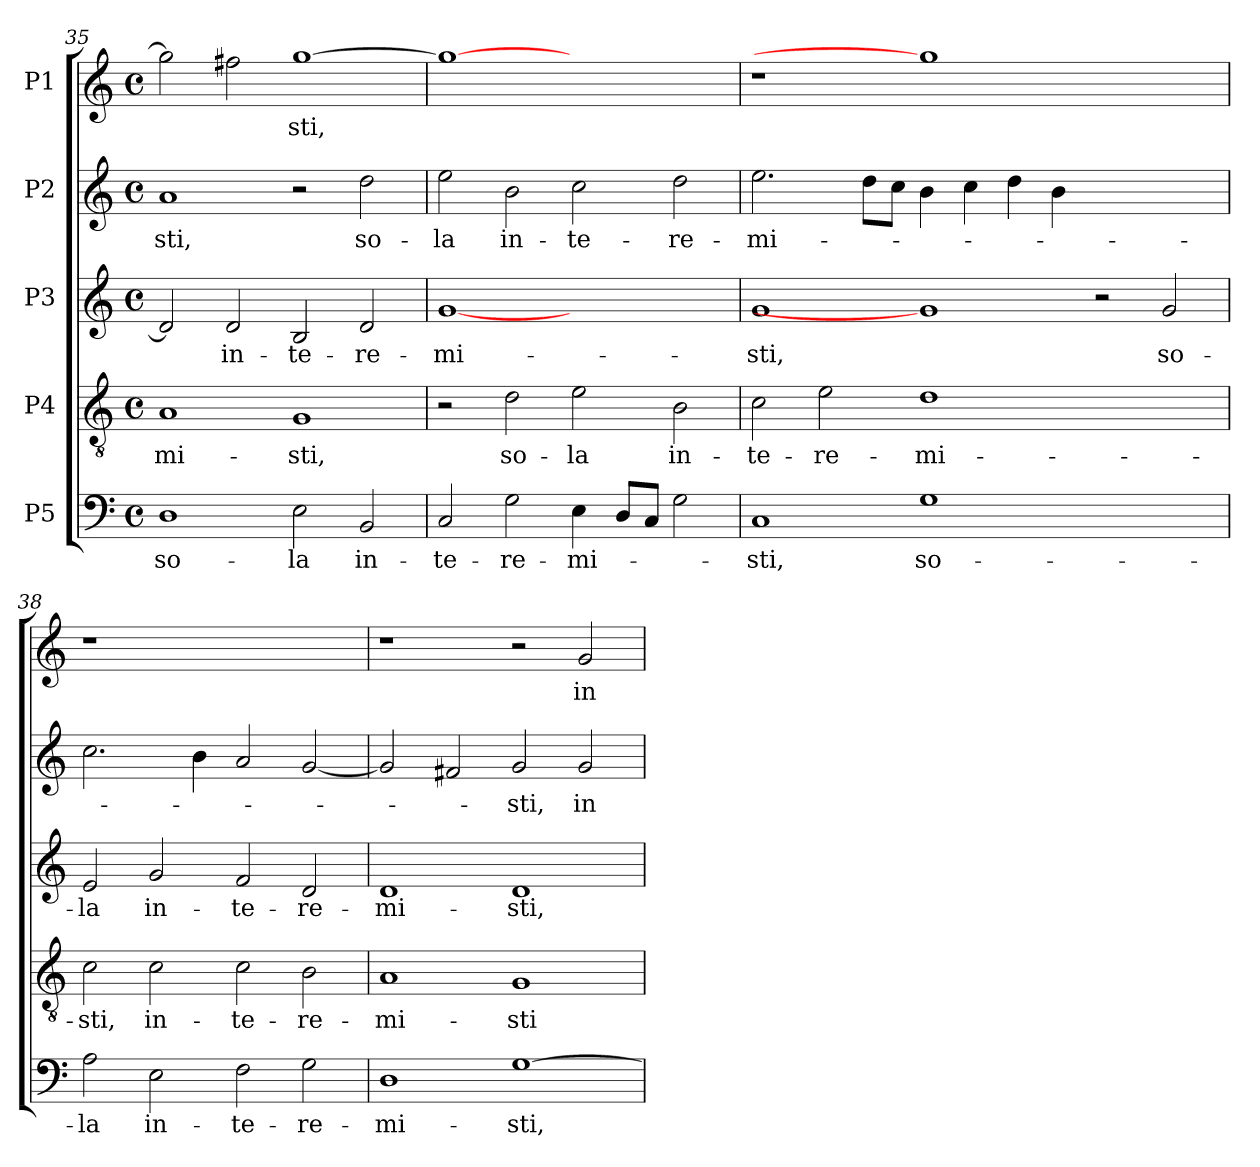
**kern	**text	**kern	**text	**kern	**text	**kern	**text	**kern	**text
*part5	*part5	*part4	*part4	*part3	*part3	*part2	*part2	*part1	*part1
*staff5	*staff5	*staff4	*staff4	*staff3	*staff3	*staff2	*staff2	*staff1	*staff1
*I"P5	*	*I"P4	*	*I"P3	*	*I"P2	*	*I"P1	*
*clefF4	*	*clefGv2	*	*clefG2	*	*clefG2	*	*clefG2	*
*	*	*ITrd7c12	*	*	*	*	*	*	*
*k[]	*	*k[]	*	*k[]	*	*k[]	*	*k[]	*
*C:	*	*C:	*	*C:	*	*C:	*	*C:	*
*M4/4	*	*M4/4	*	*M4/4	*	*M4/4	*	*M4/4	*
*met(c)	*	*met(c)	*	*met(c)	*	*met(c)	*	*met(c)	*
=35	=35	=35	=35	=35	=35	=35	=35	=35	=35
!	!LO:LY:b:color=#000000	!	!	!	!	!	!	!	!
!	!	!	!LO:LY:b:color=#000000	!	!	!	!	!	!
!	!	!	!	!	!	!	!LO:LY:b:color=#000000	!	!
1Di	so-	1AAi	-mi-	2di/]	.	1ai	-sti,	2ggi\]	.
!	!	!	!	!	!LO:LY:b:color=#000000	!	!	!	!
.	.	.	.	2di/	in-	.	.	2ff#Xi\	.
!	!LO:LY:b:color=#000000	!	!	!	!	!	!	!	!
!	!	!	!LO:LY:b:color=#000000	!	!	!	!	!	!
!	!	!	!	!	!LO:LY:b:color=#000000	!	!	!	!
!	!	!	!	!	!	!	!	!	!LO:LY:b:color=#000000
2Ei\	-la	1GGi	-sti,	2Bi/	-te-	2r	.	[>1ggi	-sti,
!	!LO:LY:b:color=#000000	!	!	!	!	!	!	!	!
!	!	!	!	!	!LO:LY:b:color=#000000	!	!	!	!
!	!	!	!	!	!	!	!LO:LY:b:color=#000000	!	!
2BBi/	in-	.	.	2di/	-re-	2ddi\	so-	.	.
!!LO:PB:g=z
=36	=36	=36	=36	=36	=36	=36	=36	=36	=36
!	!LO:LY:b:color=#000000	!	!	!	!	!	!	!	!
!	!	!	!	!	!LO:LY:b:color=#000000	!	!	!	!
!	!	!	!	!	!	!	!LO:LY:b:color=#000000	!	!
2Ci/	-te-	2r	.	[1gi	-mi-	2eei\	-la	1ggi_>	.
!	!LO:LY:b:color=#000000	!	!	!	!	!	!	!	!
!	!	!	!LO:LY:b:color=#000000	!	!	!	!	!	!
!	!	!	!	!	!	!	!LO:LY:b:color=#000000	!	!
2Gi\	-re-	2Di\	so-	.	.	2bi\	in-	.	.
!	!LO:LY:b:color=#000000	!	!	!	!	!	!	!	!
!	!	!	!LO:LY:b:color=#000000	!	!	!	!	!	!
!	!	!	!	!	!	!	!LO:LY:b:color=#000000	!	!
4Ei\	-mi-	2Ei\	-la	1ryy	.	2cci\	-te-	1ryy	.
8Di/L	.	.	.	.	.	.	.	.	.
8Ci/J	.	.	.	.	.	.	.	.	.
!	!	!	!LO:LY:b:color=#000000	!	!	!	!	!	!
!	!	!	!	!	!	!	!LO:LY:b:color=#000000	!	!
2Gi\	.	2BBi\	in-	.	.	2ddi\	-re-	.	.
=37	=37	=37	=37	=37	=37	=37	=37	=37	=37
!	!LO:LY:b:color=#000000	!	!	!	!	!	!	!	!
!	!	!	!LO:LY:b:color=#000000	!	!	!	!	!	!
!	!	!	!	!	!LO:LY:b:color=#000000	!	!	!	!
!	!	!	!	!	!	!	!LO:LY:b:color=#000000	!LO:N:vis=1	!
1Ci	-sti,	2Ci\	-te-	1gi	-sti,	2.eei\	-mi-	1r	.
!	!	!	!LO:LY:b:color=#000000	!	!	!	!	!	!
.	.	2Ei\	-re-	.	.	.	.	.	.
.	.	.	.	.	.	8ddi\L	.	.	.
.	.	.	.	.	.	8cci\J	.	.	.
!	!LO:LY:b:color=#000000	!	!	!	!	!	!	!	!
!	!	!	!LO:LY:b:color=#000000	!	!	!	!	!	!
1Gi	so-	1Di	-mi-	1gi]	.	4bi\	.	1ggi]	.
.	.	.	.	.	.	4cci\	.	.	.
.	.	.	.	.	.	4ddi\	.	.	.
.	.	.	.	.	.	4bi\	.	.	.
1ryy	.	1ryy	.	2r	.	1ryy	.	1ryy	.
!	!	!	!	!	!LO:LY:b:color=#000000	!	!	!	!
.	.	.	.	2gi/	so-	.	.	.	.
=38	=38	=38	=38	=38	=38	=38	=38	=38	=38
!	!LO:LY:b:color=#000000	!	!	!	!	!	!	!	!
!	!	!	!LO:LY:b:color=#000000	!	!	!	!	!	!
!	!	!	!	!	!LO:LY:b:color=#000000	!	!	!LO:N:vis=1	!
2Ai\	-la	2Ci\	-sti,	2ei/	-la	2.cci\	.	1r	.
!	!LO:LY:b:color=#000000	!	!	!	!	!	!	!	!
!	!	!	!LO:LY:b:color=#000000	!	!	!	!	!	!
!	!	!	!	!	!LO:LY:b:color=#000000	!	!	!	!
2Ei\	in-	2Ci\	in-	2gi/	in-	.	.	.	.
.	.	.	.	.	.	4bi\	.	.	.
!	!LO:LY:b:color=#000000	!	!	!	!	!	!	!	!
!	!	!	!LO:LY:b:color=#000000	!	!	!	!	!	!
!	!	!	!	!	!LO:LY:b:color=#000000	!	!	!	!
2Fi\	-te-	2Ci\	-te-	2fi/	-te-	2ai/	.	1ryy	.
!	!LO:LY:b:color=#000000	!	!	!	!	!	!	!	!
!	!	!	!LO:LY:b:color=#000000	!	!	!	!	!	!
!	!	!	!	!	!LO:LY:b:color=#000000	!	!	!	!
2Gi\	-re-	2BBi\	-re-	2di/	-re-	[<2gi/	.	.	.
=39	=39	=39	=39	=39	=39	=39	=39	=39	=39
!	!LO:LY:b:color=#000000	!	!	!	!	!	!	!	!
!	!	!	!LO:LY:b:color=#000000	!	!	!	!	!	!
!	!	!	!	!	!LO:LY:b:color=#000000	!	!	!	!
1Di	-mi-	1AAi	-mi-	1di	-mi-	2gi/]	.	1r	.
.	.	.	.	.	.	2f#Xi/	.	.	.
!	!LO:LY:b:color=#000000	!	!	!	!	!	!	!	!
!	!	!	!LO:LY:b:color=#000000	!	!	!	!	!	!
!	!	!	!	!	!LO:LY:b:color=#000000	!	!	!	!
!	!	!	!	!	!	!	!LO:LY:b:color=#000000	!	!
[>1Gi	-sti,	1GGi	-sti	1di	-sti,	2gi/	-sti,	2r	.
!	!	!	!	!	!	!	!LO:LY:b:color=#000000	!	!
!	!	!	!	!	!	!	!	!	!LO:LY:b:color=#000000
.	.	.	.	.	.	2gi/	in	2gi/	in
=	=	=	=	=	=	=	=	=	=
*-	*-	*-	*-	*-	*-	*-	*-	*-	*-
